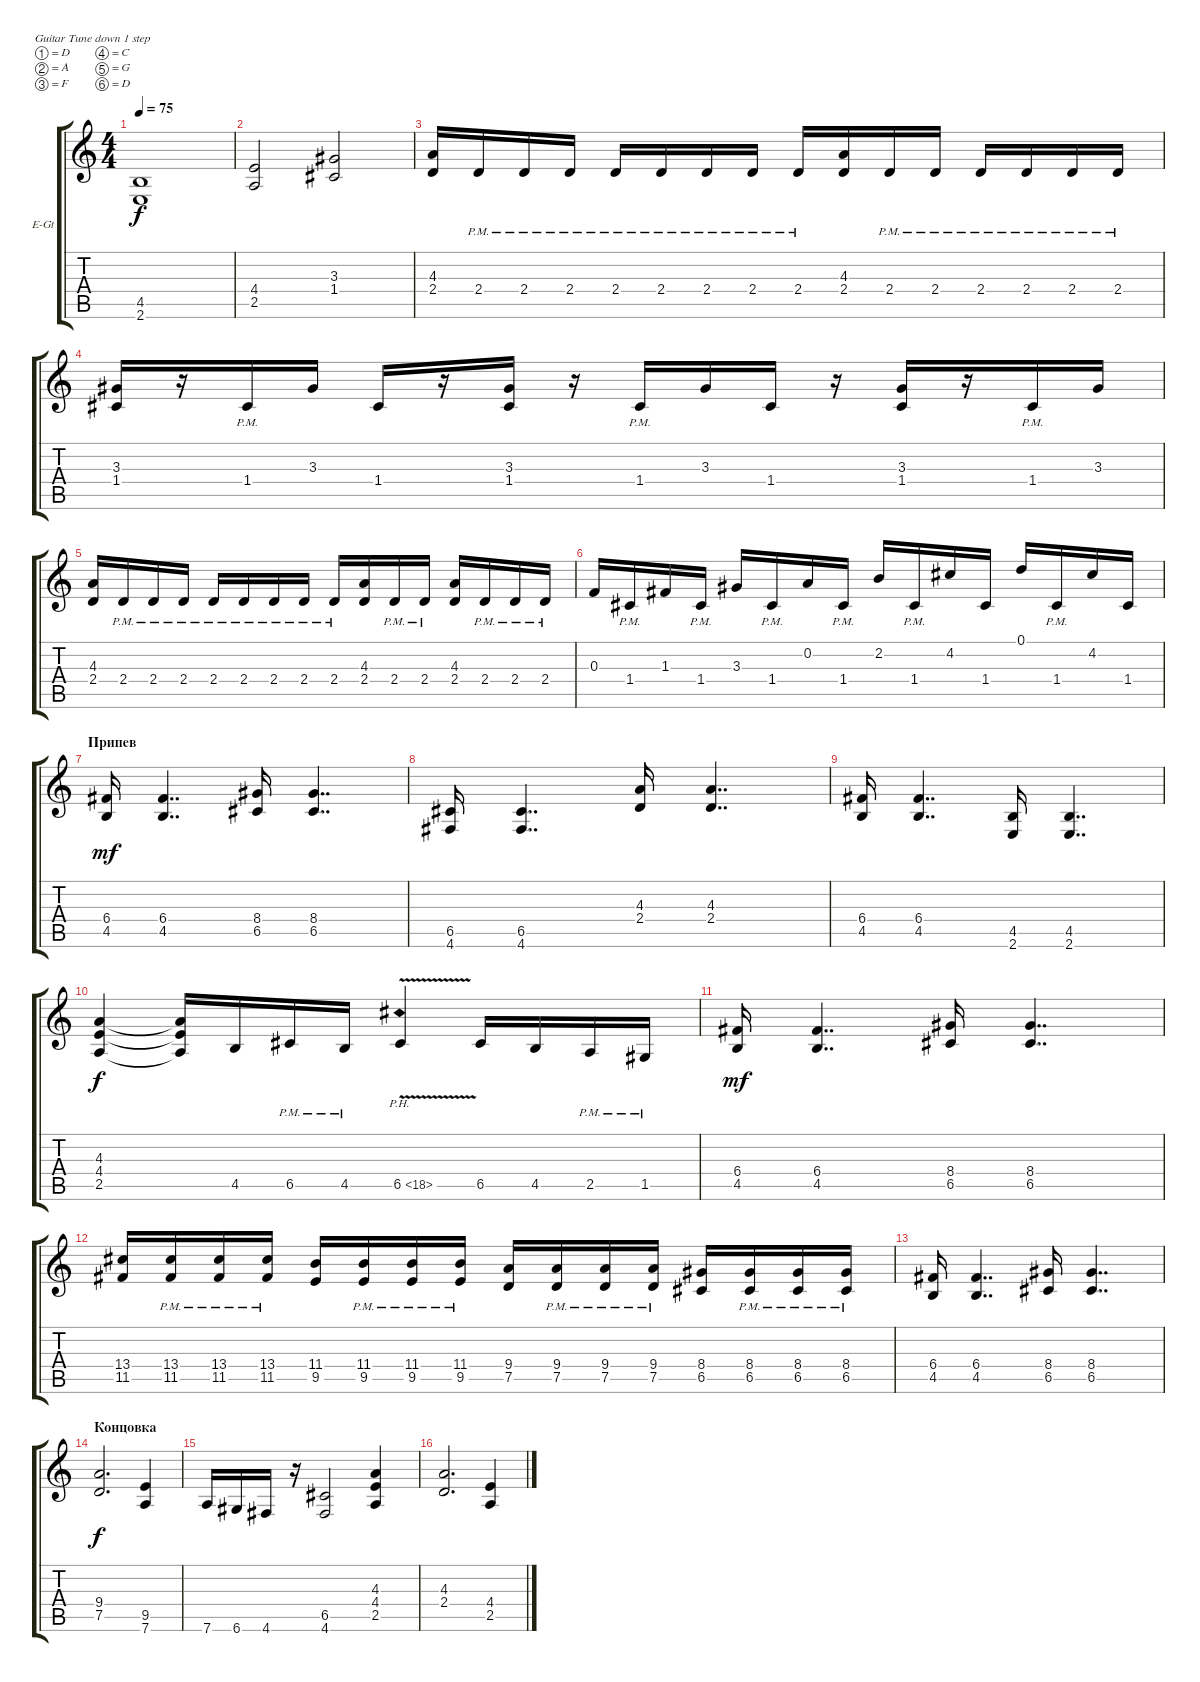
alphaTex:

\defaultSystemsLayout 4
\bracketExtendMode groupsimilarinstruments
\firstSystemTrackNameOrientation horizontal
\otherSystemsTrackNameOrientation horizontal
\track ("Гитара 2" "E-Gt") {instrument distortionguitar}
\staff {score tabs}
\tuning (D4 A3 F3 C3 G2 D2)
\ts (4 4)
\tempo 75
\clef g2
\ks c
(4.5 2.6).1{dy f} |
(4.4 2.5).2 (3.3 1.4).2 |
(2.4 4.3).16 2.4{pm}.16 2.4{pm}.16 2.4{pm}.16 2.4{pm}.16 2.4{pm}.16 2.4{pm}.16 2.4{pm}.16 2.4{pm}.16 (2.4 4.3).16 2.4{pm}.16 2.4{pm}.16 2.4{pm}.16 2.4{pm}.16 2.4{pm}.16 2.4{pm}.16 |
(3.3 1.4).16 r.16 1.4{pm}.16 3.3.16 1.4.16 r.16 (3.3 1.4).16 r.16 1.4{pm}.16 3.3.16 1.4.16 r.16 (3.3 1.4).16 r.16 1.4{pm}.16 3.3.16 |
(2.4 4.3).16 2.4{pm}.16 2.4{pm}.16 2.4{pm}.16 2.4{pm}.16 2.4{pm}.16 2.4{pm}.16 2.4{pm}.16 2.4{pm}.16 (2.4 4.3).16 2.4{pm}.16 2.4{pm}.16 (2.4 4.3).16 2.4{pm}.16 2.4{pm}.16 2.4{pm}.16 |
0.3.16 1.4{pm}.16 1.3.16 1.4{pm}.16 3.3.16 1.4{pm}.16 0.2.16 1.4{pm}.16 2.2.16 1.4{pm}.16 4.2.16 1.4.16 0.1.16 1.4{pm}.16 4.2.16 1.4.16 |
\section ("" "Припев")
(4.5 6.4).16{dy mf} (4.5 6.4).4{dd} (6.5 8.4).16 (6.5 8.4).4{dd} |
(6.5 4.6).16 (6.5 4.6).4{dd} (2.4 4.3).16 (2.4 4.3).4{dd} |
(4.5 6.4).16 (4.5 6.4).4{dd} (4.5 2.6).16 (4.5 2.6).4{dd} |
(4.3 4.4 2.5).4{dy f} (4.3{t} 4.4{t} 2.5{t}).16 4.5.16 6.5{pm}.16 4.5{pm}.16 6.5{ph 12 v}.4 6.5.16 4.5.16 2.5{pm}.16 1.5{pm}.16 |
(4.5 6.4).16{dy mf} (4.5 6.4).4{dd} (6.5 8.4).16 (6.5 8.4).4{dd} |
(11.5 13.4).16 (11.5{pm} 13.4{pm}).16 (11.5{pm} 13.4{pm}).16 (11.5{pm} 13.4{pm}).16 (9.5 11.4).16 (9.5{pm} 11.4{pm}).16 (9.5{pm} 11.4{pm}).16 (9.5{pm} 11.4{pm}).16 (7.5 9.4).16 (7.5{pm} 9.4{pm}).16 (7.5{pm} 9.4{pm}).16 (7.5{pm} 9.4{pm}).16 (6.5 8.4).16 (6.5{pm} 8.4{pm}).16 (6.5{pm} 8.4{pm}).16 (6.5{pm} 8.4{pm}).16 |
(4.5 6.4).16 (4.5 6.4).4{dd} (6.5 8.4).16 (6.5 8.4).4{dd} |
\section ("" "Концовка")
(7.5 9.4).2{d dy f} (9.5 7.6).4 |
7.6.16 6.6.16 4.6.16 r.16 (4.6 6.5).2 (4.3 4.4 2.5).4 |
(4.3 2.4).2{d} (4.4 2.5).4
